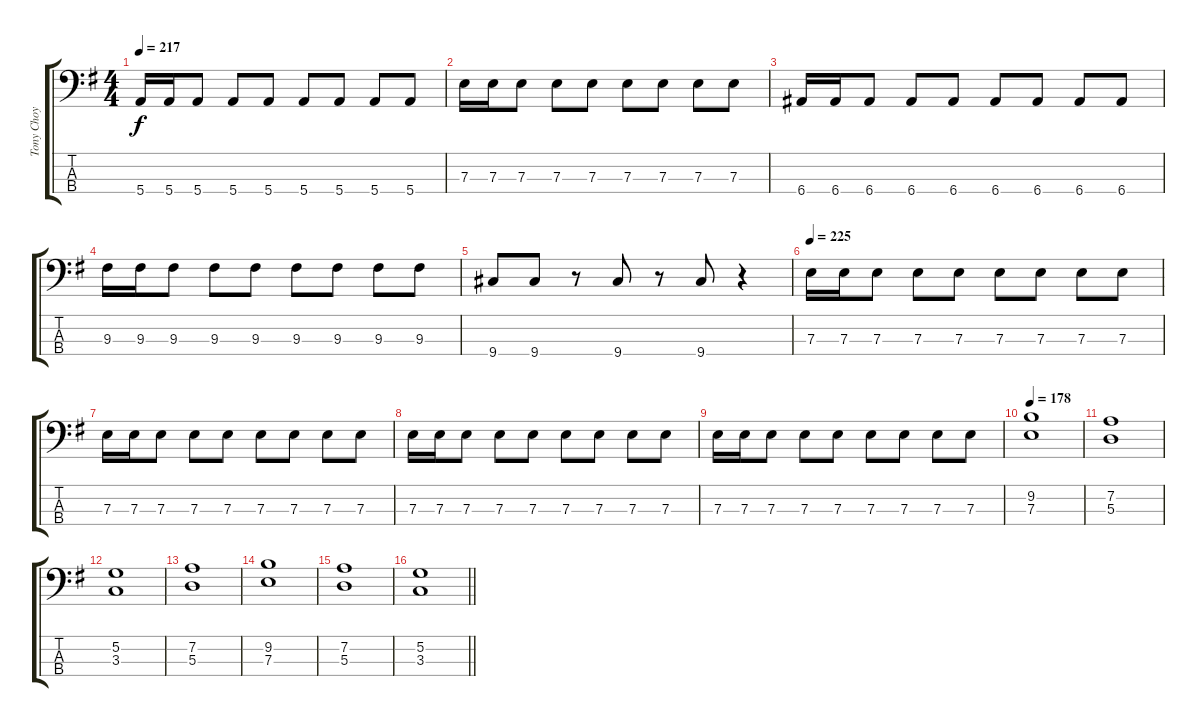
\track ("Tony Choy" "Tony Choy") {instrument electricbassfinger}
\staff {score tabs}
\tuning (G2 D2 A1 E1) {hide}
\ts (4 4)
\tempo 217
\clef f4
\ks g
5.4.16{dy f} 5.4.16 5.4.8 5.4.8 5.4.8 5.4.8 5.4.8 5.4.8 5.4.8 |
7.3.16 7.3.16 7.3.8 7.3.8 7.3.8 7.3.8 7.3.8 7.3.8 7.3.8 |
6.4.16 6.4.16 6.4.8 6.4.8 6.4.8 6.4.8 6.4.8 6.4.8 6.4.8 |
9.3.16 9.3.16 9.3.8 9.3.8 9.3.8 9.3.8 9.3.8 9.3.8 9.3.8 |
9.4.8 9.4.8 r.8 9.4.8 r.8 9.4.8 r.4 |
\tempo 225
7.3.16 7.3.16 7.3.8 7.3.8 7.3.8 7.3.8 7.3.8 7.3.8 7.3.8 |
7.3.16 7.3.16 7.3.8 7.3.8 7.3.8 7.3.8 7.3.8 7.3.8 7.3.8 |
7.3.16 7.3.16 7.3.8 7.3.8 7.3.8 7.3.8 7.3.8 7.3.8 7.3.8 |
7.3.16 7.3.16 7.3.8 7.3.8 7.3.8 7.3.8 7.3.8 7.3.8 7.3.8 |
\tempo 178
(9.2 7.3).1 |
(7.2 5.3).1 |
(5.2 3.3).1 |
(7.2 5.3).1 |
(9.2 7.3).1 |
(7.2 5.3).1 |
\barLineRight lightlight
(5.2 3.3).1
